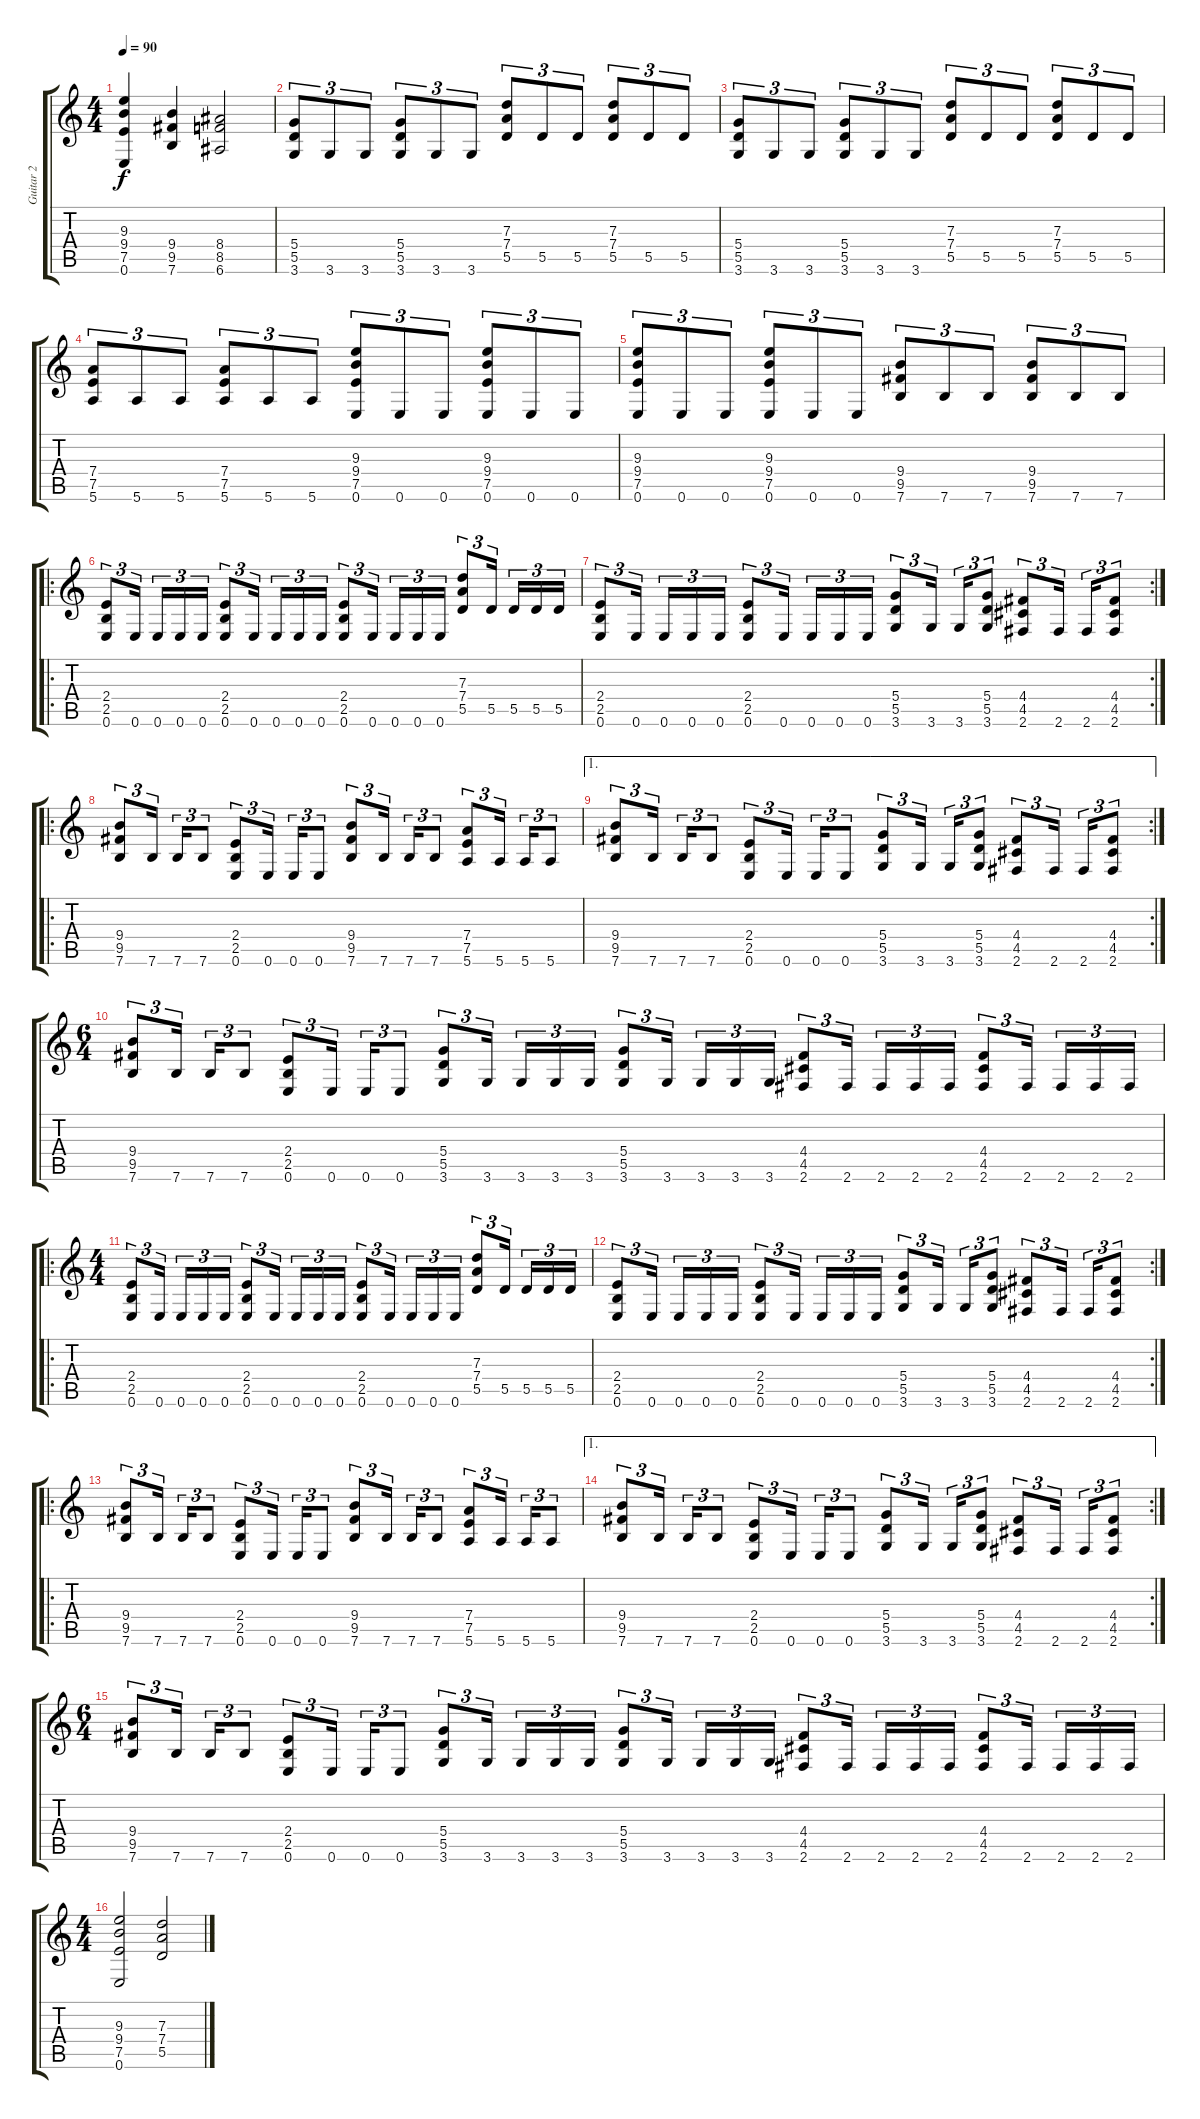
\track ("Guitar 2" "Guitar 2") {instrument distortionguitar}
\staff {score tabs}
\tuning (E4 B3 G3 D3 A2 E2) {hide}
\ts (4 4)
\tempo 90
\clef g2
\ks c
(9.3 9.4 7.5 0.6).4{dy f} (9.4 9.5 7.6).4 (8.4 8.5 6.6).2 |
(5.4 5.5 3.6).8{tu (3 2)} 3.6.8{tu (3 2)} 3.6.8{tu (3 2)} (5.4 5.5 3.6).8{tu (3 2)} 3.6.8{tu (3 2)} 3.6.8{tu (3 2)} (7.3 7.4 5.5).8{tu (3 2)} 5.5.8{tu (3 2)} 5.5.8{tu (3 2)} (7.3 7.4 5.5).8{tu (3 2)} 5.5.8{tu (3 2)} 5.5.8{tu (3 2)} |
(5.4 5.5 3.6).8{tu (3 2)} 3.6.8{tu (3 2)} 3.6.8{tu (3 2)} (5.4 5.5 3.6).8{tu (3 2)} 3.6.8{tu (3 2)} 3.6.8{tu (3 2)} (7.3 7.4 5.5).8{tu (3 2)} 5.5.8{tu (3 2)} 5.5.8{tu (3 2)} (7.3 7.4 5.5).8{tu (3 2)} 5.5.8{tu (3 2)} 5.5.8{tu (3 2)} |
(7.4 7.5 5.6).8{tu (3 2)} 5.6.8{tu (3 2)} 5.6.8{tu (3 2)} (7.4 7.5 5.6).8{tu (3 2)} 5.6.8{tu (3 2)} 5.6.8{tu (3 2)} (9.3 9.4 7.5 0.6).8{tu (3 2)} 0.6.8{tu (3 2)} 0.6.8{tu (3 2)} (9.3 9.4 7.5 0.6).8{tu (3 2)} 0.6.8{tu (3 2)} 0.6.8{tu (3 2)} |
(9.3 9.4 7.5 0.6).8{tu (3 2)} 0.6.8{tu (3 2)} 0.6.8{tu (3 2)} (9.3 9.4 7.5 0.6).8{tu (3 2)} 0.6.8{tu (3 2)} 0.6.8{tu (3 2)} (9.4 9.5 7.6).8{tu (3 2)} 7.6.8{tu (3 2)} 7.6.8{tu (3 2)} (9.4 9.5 7.6).8{tu (3 2)} 7.6.8{tu (3 2)} 7.6.8{tu (3 2)} |
\ro
(2.4 2.5 0.6).8{tu (3 2)} 0.6.16{tu (3 2) beam splitsecondary} 0.6.16{tu (3 2)} 0.6.16{tu (3 2)} 0.6.16{tu (3 2)} (2.4 2.5 0.6).8{tu (3 2)} 0.6.16{tu (3 2) beam splitsecondary} 0.6.16{tu (3 2)} 0.6.16{tu (3 2)} 0.6.16{tu (3 2)} (2.4 2.5 0.6).8{tu (3 2)} 0.6.16{tu (3 2) beam splitsecondary} 0.6.16{tu (3 2)} 0.6.16{tu (3 2)} 0.6.16{tu (3 2)} (7.3 7.4 5.5).8{tu (3 2)} 5.5.16{tu (3 2) beam splitsecondary} 5.5.16{tu (3 2)} 5.5.16{tu (3 2)} 5.5.16{tu (3 2)} |
\rc 2
(2.4 2.5 0.6).8{tu (3 2)} 0.6.16{tu (3 2) beam splitsecondary} 0.6.16{tu (3 2)} 0.6.16{tu (3 2)} 0.6.16{tu (3 2)} (2.4 2.5 0.6).8{tu (3 2)} 0.6.16{tu (3 2) beam splitsecondary} 0.6.16{tu (3 2)} 0.6.16{tu (3 2)} 0.6.16{tu (3 2)} (5.4 5.5 3.6).8{tu (3 2)} 3.6.16{tu (3 2) beam splitsecondary} 3.6.16{tu (3 2)} (5.4 5.5 3.6).8{tu (3 2)} (4.4 4.5 2.6).8{tu (3 2)} 2.6.16{tu (3 2) beam splitsecondary} 2.6.16{tu (3 2)} (4.4 4.5 2.6).8{tu (3 2)} |
\ro
(9.4 9.5 7.6).8{tu (3 2)} 7.6.16{tu (3 2) beam splitsecondary} 7.6.16{tu (3 2)} 7.6.8{tu (3 2)} (2.4 2.5 0.6).8{tu (3 2)} 0.6.16{tu (3 2) beam splitsecondary} 0.6.16{tu (3 2)} 0.6.8{tu (3 2)} (9.4 9.5 7.6).8{tu (3 2)} 7.6.16{tu (3 2) beam splitsecondary} 7.6.16{tu (3 2)} 7.6.8{tu (3 2)} (7.4 7.5 5.6).8{tu (3 2)} 5.6.16{tu (3 2) beam splitsecondary} 5.6.16{tu (3 2)} 5.6.8{tu (3 2)} |
\ae 1
\rc 2
(9.4 9.5 7.6).8{tu (3 2)} 7.6.16{tu (3 2) beam splitsecondary} 7.6.16{tu (3 2)} 7.6.8{tu (3 2)} (2.4 2.5 0.6).8{tu (3 2)} 0.6.16{tu (3 2) beam splitsecondary} 0.6.16{tu (3 2)} 0.6.8{tu (3 2)} (5.4 5.5 3.6).8{tu (3 2)} 3.6.16{tu (3 2) beam splitsecondary} 3.6.16{tu (3 2)} (5.4 5.5 3.6).8{tu (3 2)} (4.4 4.5 2.6).8{tu (3 2)} 2.6.16{tu (3 2) beam splitsecondary} 2.6.16{tu (3 2)} (4.4 4.5 2.6).8{tu (3 2)} |
\ts (6 4)
(9.4 9.5 7.6).8{tu (3 2)} 7.6.16{tu (3 2) beam splitsecondary} 7.6.16{tu (3 2)} 7.6.8{tu (3 2)} (2.4 2.5 0.6).8{tu (3 2)} 0.6.16{tu (3 2) beam splitsecondary} 0.6.16{tu (3 2)} 0.6.8{tu (3 2)} (5.4 5.5 3.6).8{tu (3 2)} 3.6.16{tu (3 2) beam splitsecondary} 3.6.16{tu (3 2)} 3.6.16{tu (3 2)} 3.6.16{tu (3 2)} (5.4 5.5 3.6).8{tu (3 2)} 3.6.16{tu (3 2) beam splitsecondary} 3.6.16{tu (3 2)} 3.6.16{tu (3 2)} 3.6.16{tu (3 2)} (4.4 4.5 2.6).8{tu (3 2)} 2.6.16{tu (3 2) beam splitsecondary} 2.6.16{tu (3 2)} 2.6.16{tu (3 2)} 2.6.16{tu (3 2)} (4.4 4.5 2.6).8{tu (3 2)} 2.6.16{tu (3 2) beam splitsecondary} 2.6.16{tu (3 2)} 2.6.16{tu (3 2)} 2.6.16{tu (3 2)} |
\ro
\ts (4 4)
(2.4 2.5 0.6).8{tu (3 2)} 0.6.16{tu (3 2) beam splitsecondary} 0.6.16{tu (3 2)} 0.6.16{tu (3 2)} 0.6.16{tu (3 2)} (2.4 2.5 0.6).8{tu (3 2)} 0.6.16{tu (3 2) beam splitsecondary} 0.6.16{tu (3 2)} 0.6.16{tu (3 2)} 0.6.16{tu (3 2)} (2.4 2.5 0.6).8{tu (3 2)} 0.6.16{tu (3 2) beam splitsecondary} 0.6.16{tu (3 2)} 0.6.16{tu (3 2)} 0.6.16{tu (3 2)} (7.3 7.4 5.5).8{tu (3 2)} 5.5.16{tu (3 2) beam splitsecondary} 5.5.16{tu (3 2)} 5.5.16{tu (3 2)} 5.5.16{tu (3 2)} |
\rc 2
(2.4 2.5 0.6).8{tu (3 2)} 0.6.16{tu (3 2) beam splitsecondary} 0.6.16{tu (3 2)} 0.6.16{tu (3 2)} 0.6.16{tu (3 2)} (2.4 2.5 0.6).8{tu (3 2)} 0.6.16{tu (3 2) beam splitsecondary} 0.6.16{tu (3 2)} 0.6.16{tu (3 2)} 0.6.16{tu (3 2)} (5.4 5.5 3.6).8{tu (3 2)} 3.6.16{tu (3 2) beam splitsecondary} 3.6.16{tu (3 2)} (5.4 5.5 3.6).8{tu (3 2)} (4.4 4.5 2.6).8{tu (3 2)} 2.6.16{tu (3 2) beam splitsecondary} 2.6.16{tu (3 2)} (4.4 4.5 2.6).8{tu (3 2)} |
\ro
(9.4 9.5 7.6).8{tu (3 2)} 7.6.16{tu (3 2) beam splitsecondary} 7.6.16{tu (3 2)} 7.6.8{tu (3 2)} (2.4 2.5 0.6).8{tu (3 2)} 0.6.16{tu (3 2) beam splitsecondary} 0.6.16{tu (3 2)} 0.6.8{tu (3 2)} (9.4 9.5 7.6).8{tu (3 2)} 7.6.16{tu (3 2) beam splitsecondary} 7.6.16{tu (3 2)} 7.6.8{tu (3 2)} (7.4 7.5 5.6).8{tu (3 2)} 5.6.16{tu (3 2) beam splitsecondary} 5.6.16{tu (3 2)} 5.6.8{tu (3 2)} |
\ae 1
\rc 2
(9.4 9.5 7.6).8{tu (3 2)} 7.6.16{tu (3 2) beam splitsecondary} 7.6.16{tu (3 2)} 7.6.8{tu (3 2)} (2.4 2.5 0.6).8{tu (3 2)} 0.6.16{tu (3 2) beam splitsecondary} 0.6.16{tu (3 2)} 0.6.8{tu (3 2)} (5.4 5.5 3.6).8{tu (3 2)} 3.6.16{tu (3 2) beam splitsecondary} 3.6.16{tu (3 2)} (5.4 5.5 3.6).8{tu (3 2)} (4.4 4.5 2.6).8{tu (3 2)} 2.6.16{tu (3 2) beam splitsecondary} 2.6.16{tu (3 2)} (4.4 4.5 2.6).8{tu (3 2)} |
\ts (6 4)
(9.4 9.5 7.6).8{tu (3 2)} 7.6.16{tu (3 2) beam splitsecondary} 7.6.16{tu (3 2)} 7.6.8{tu (3 2)} (2.4 2.5 0.6).8{tu (3 2)} 0.6.16{tu (3 2) beam splitsecondary} 0.6.16{tu (3 2)} 0.6.8{tu (3 2)} (5.4 5.5 3.6).8{tu (3 2)} 3.6.16{tu (3 2) beam splitsecondary} 3.6.16{tu (3 2)} 3.6.16{tu (3 2)} 3.6.16{tu (3 2)} (5.4 5.5 3.6).8{tu (3 2)} 3.6.16{tu (3 2) beam splitsecondary} 3.6.16{tu (3 2)} 3.6.16{tu (3 2)} 3.6.16{tu (3 2)} (4.4 4.5 2.6).8{tu (3 2)} 2.6.16{tu (3 2) beam splitsecondary} 2.6.16{tu (3 2)} 2.6.16{tu (3 2)} 2.6.16{tu (3 2)} (4.4 4.5 2.6).8{tu (3 2)} 2.6.16{tu (3 2) beam splitsecondary} 2.6.16{tu (3 2)} 2.6.16{tu (3 2)} 2.6.16{tu (3 2)} |
\ts (4 4)
(9.3 9.4 7.5 0.6).2 (7.3 7.4 5.5).2
